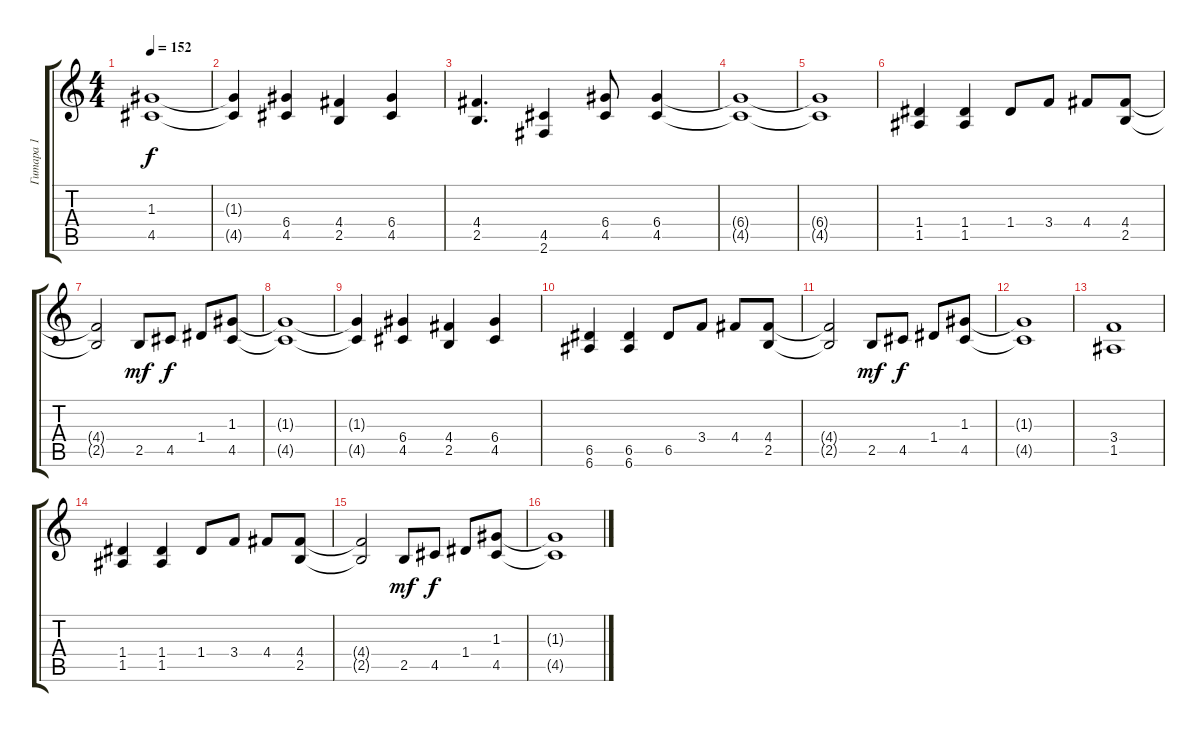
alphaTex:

\track ("Гитара 1" "Гитара 1") {instrument distortionguitar}
\staff {score tabs}
\tuning (E4 B3 G3 D3 A2 E2) {hide}
\ts (4 4)
\tempo 152
\clef g2
\ks c
(1.3{t} 4.5{t}).1{dy f} |
(1.3{t} 4.5{t}).4 (6.4 4.5).4 (4.4 2.5).4 (6.4 4.5).4 |
(4.4 2.5).4{d} (4.5 2.6).4 (6.4 4.5).8 (6.4 4.5).4 |
(6.4{t} 4.5{t}).1 |
(6.4{t} 4.5{t}).1 |
(1.4 1.5).4 (1.4 1.5).4 1.4.8 3.4.8 4.4.8 (4.4 2.5).8 |
(4.4{t} 2.5{t}).2 2.5.8{dy mf} 4.5.8{dy f} 1.4.8 (1.3 4.5).8 |
(1.3{t} 4.5{t}).1 |
(1.3{t} 4.5{t}).4 (6.4 4.5).4 (4.4 2.5).4 (6.4 4.5).4 |
(6.5 6.6).4 (6.5 6.6).4 6.5.8 3.4.8 4.4.8 (4.4 2.5).8 |
(4.4{t} 2.5{t}).2 2.5.8{dy mf} 4.5.8{dy f} 1.4.8 (1.3 4.5).8 |
(1.3{t} 4.5{t}).1 |
(3.4 1.5).1 |
(1.4 1.5).4 (1.4 1.5).4 1.4.8 3.4.8 4.4.8 (4.4 2.5).8 |
(4.4{t} 2.5{t}).2 2.5.8{dy mf} 4.5.8{dy f} 1.4.8 (1.3 4.5).8 |
(1.3{t} 4.5{t}).1
